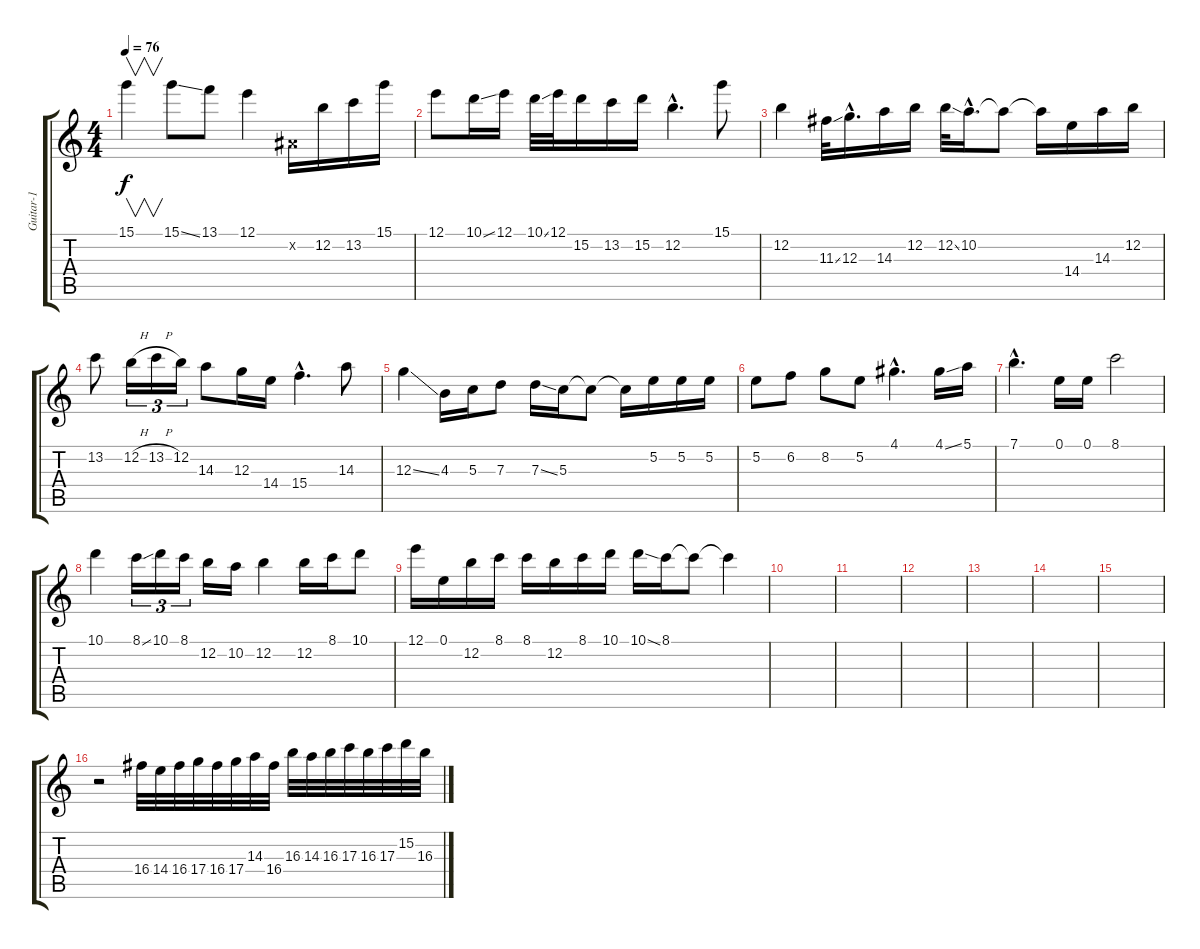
\track ("Guitar-1" "Guitar-1") {instrument overdrivenguitar}
\staff {score tabs}
\tuning (E4 B3 G3 D3 A2 E2) {hide}
\ts (4 4)
\tempo 76
\clef g2
\ks c
15.1.4{v dy f instrument overdrivenguitar} 15.1{ss}.8 13.1.8 12.1.4 -1.2{x}.16 12.2.16 13.2.16 15.1.16 |
12.1.8 10.1{ss}.16 12.1.16 10.1{ss}.32 12.1.32 15.2.16 13.2.16 15.2.16 12.2{hac}.4{d} 15.1.8 |
12.2.4 11.3{ss}.32 12.3{hac}.16{d} 14.3.16 12.2.16 12.2{ss}.32 10.2{hac}.16{d} 10.2{t}.8 10.2{t}.16 14.4.16 14.3.16 12.2.16 |
13.2.8 12.2{h}.16{tu (3 2)} 13.2{h}.16{tu (3 2)} 12.2.16{tu (3 2)} 14.3.8 12.3.16 14.4.16 15.4{hac}.4{d} 14.3.8 |
12.3{ss}.4 4.3.16 5.3.16 7.3.8 7.3{ss}.16 5.3.16 5.3{t}.8 5.3{t}.16 5.2.16 5.2.16 5.2.16 |
5.2.8 6.2.8 8.2.8 5.2.8 4.1{hac}.4{d} 4.1{ss}.16 5.1.16 |
7.1{hac}.4{d} 0.1.16 0.1.16 8.1.2 |
10.1.4 8.1{ss}.16{tu (3 2)} 10.1.16{tu (3 2)} 8.1.16{tu (3 2)} 12.2.16 10.2.16 12.2.4 12.2.16 8.1.16 10.1.8 |
12.1.16 0.1.16 12.2.16 8.1.16 8.1.16 12.2.16 8.1.16 10.1.16 10.1{ss}.16 8.1.16 8.1{t}.8 8.1{t}.4 |
|
|
|
|
|
|
r.2 16.4.32 14.4.32 16.4.32 17.4.32 16.4.32 17.4.32 14.3.32 16.4.32 16.3.32 14.3.32 16.3.32 17.3.32 16.3.32 17.3.32 15.2.32 16.3.32
